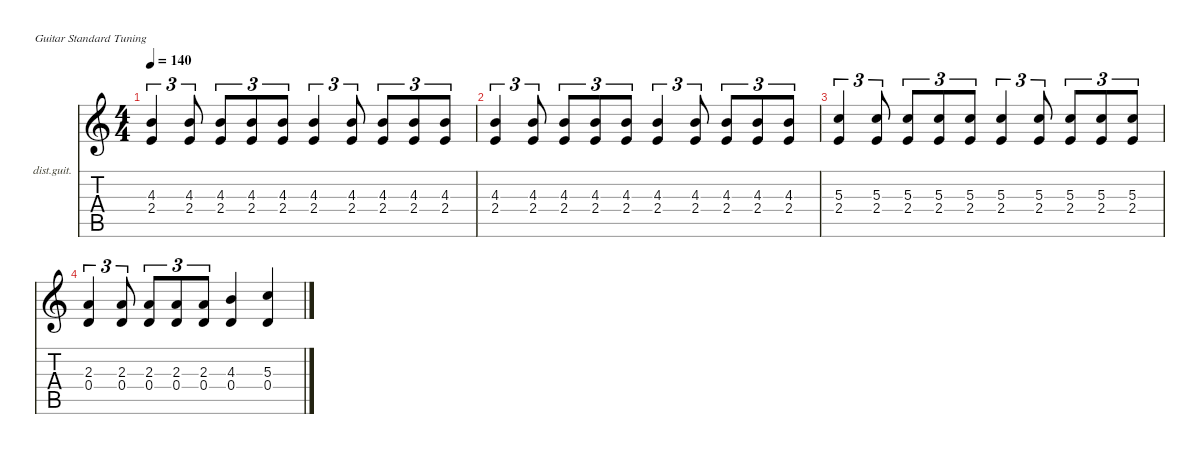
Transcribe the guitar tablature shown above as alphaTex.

\defaultSystemsLayout 4
\hideDynamics
\bracketExtendMode nobrackets
\firstSystemTrackNameOrientation horizontal
\otherSystemsTrackNameOrientation horizontal
\track ("Lead Guitar" "dist.guit.") {solo instrument distortionguitar}
\staff {score tabs}
\tuning (E4 B3 G3 D3 A2 E2)
\ts (4 4)
\tempo 140
\clef g2
\ks c
(4.3 2.4).4{tu (3 2) dy mf} (2.4 4.3).8{tu (3 2)} (2.4 4.3).8{tu (3 2)} (2.4 4.3).8{tu (3 2)} (2.4 4.3).8{tu (3 2)} (2.4 4.3).4{tu (3 2)} (2.4 4.3).8{tu (3 2)} (2.4 4.3).8{tu (3 2)} (2.4 4.3).8{tu (3 2)} (2.4 4.3).8{tu (3 2)} |
(4.3 2.4).4{tu (3 2)} (2.4 4.3).8{tu (3 2)} (2.4 4.3).8{tu (3 2)} (2.4 4.3).8{tu (3 2)} (2.4 4.3).8{tu (3 2)} (2.4 4.3).4{tu (3 2)} (2.4 4.3).8{tu (3 2)} (2.4 4.3).8{tu (3 2)} (2.4 4.3).8{tu (3 2)} (2.4 4.3).8{tu (3 2)} |
(2.4 5.3).4{tu (3 2)} (2.4 5.3).8{tu (3 2)} (2.4 5.3).8{tu (3 2)} (2.4 5.3).8{tu (3 2)} (2.4 5.3).8{tu (3 2)} (2.4 5.3).4{tu (3 2)} (2.4 5.3).8{tu (3 2)} (2.4 5.3).8{tu (3 2)} (2.4 5.3).8{tu (3 2)} (2.4 5.3).8{tu (3 2)} |
(0.4 2.3).4{tu (3 2)} (0.4 2.3).8{tu (3 2)} (0.4 2.3).8{tu (3 2)} (0.4 2.3).8{tu (3 2)} (0.4 2.3).8{tu (3 2)} (0.4 4.3).4 (0.4 5.3).4
